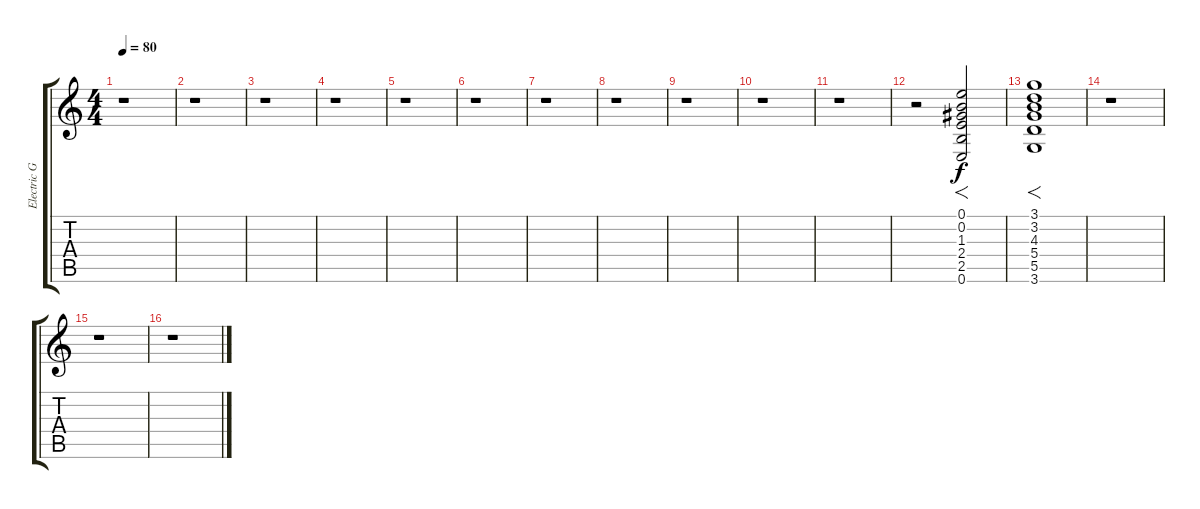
\track ("Electric Guitar" "Electric G") {instrument electricguitarclean}
\staff {score tabs}
\tuning (E4 B3 G3 D3 A2 E2) {hide}
\ts (4 4)
\tempo 80
\clef g2
\ks c
r.1{dy f instrument electricguitarclean} |
r.1 |
r.1 |
r.1 |
r.1 |
r.1 |
r.1 |
r.1 |
r.1 |
r.1 |
r.1 |
r.2 (0.1 0.2 1.3 2.4 2.5 0.6).2{f} |
(3.1 3.2 4.3 5.4 5.5 3.6).1{f} |
r.1 |
r.1 |
r.1
